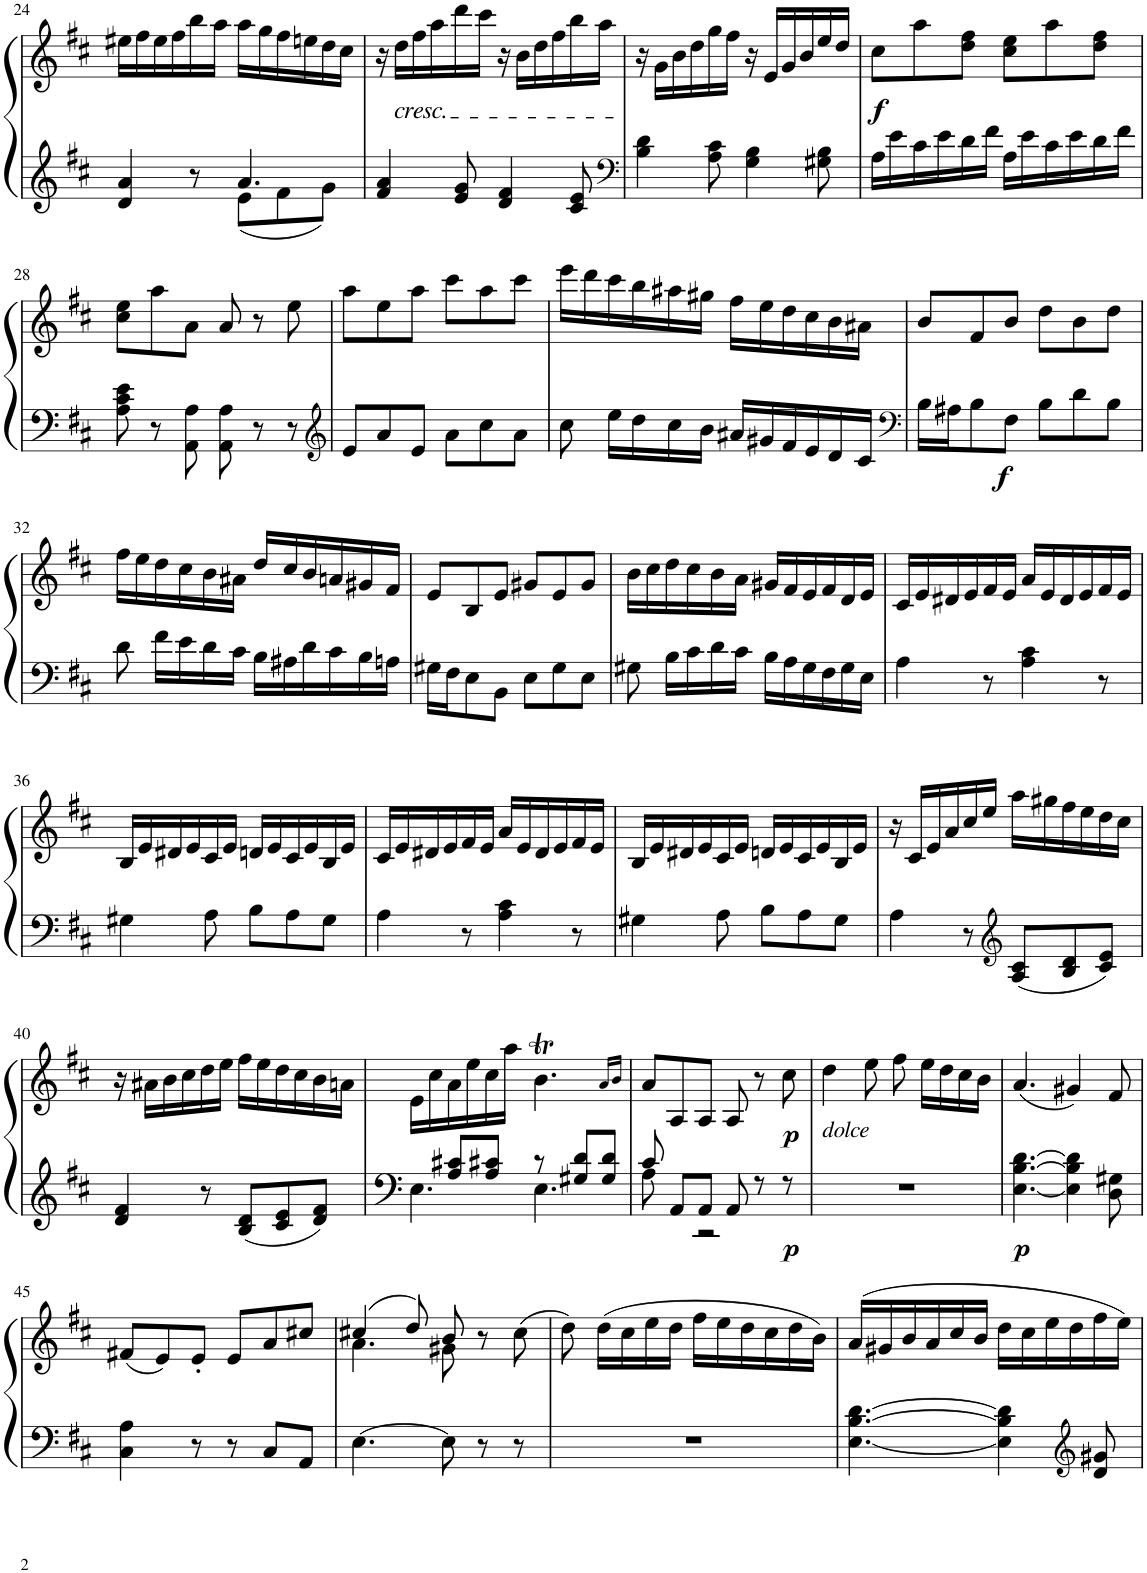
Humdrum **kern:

**kern	**dynam	**kern	**dynam
*part2	*part2	*part1	*part1
*staff2	*staff2	*staff1	*staff1
*I"Piano	*	*I"Piano	*
*I'Pno	*	*I'Pno	*
!!LO:PB:g=z
*clefG2	*	*clefG2	*
*k[f#c#]	*	*k[f#c#]	*
*M6/8	*	*M6/8	*
=24	=24	=24	=24
*^	*	*	*
4d/ 4a/	4.ryy	.	16ee#X\LL	.
.	.	.	16ff#\	.
.	.	.	16ee#\	.
.	.	.	16ff#\	.
8r	.	.	16bb\	.
.	.	.	16aa\JJ	.
4.a/	(8e\L	.	16aa\LL	.
.	.	.	16gg\	.
.	8f#\	.	16ff#\	.
.	.	.	16een\	.
.	8g\J)	.	16dd\	.
.	.	.	16cc#\JJ	.
*v	*v	*	*	*
=25	=25	=25	=25
4f#/ 4a/	.	16r	.
!	!	!LO:TX:b:i:t=cresc.	!
.	.	16dd\LL	.
.	.	16ff#\	.
.	.	16aa\	.
8e/ 8g/	.	16ddd\	.
.	.	16ccc#\JJ	.
4d/ 4f#/	.	16r	.
.	.	16b\LL	.
.	.	16dd\	.
.	.	16ff#\	.
8c#/ 8e/	.	16bb\	.
.	.	16aa\JJ	.
=26	=26	=26	=26
*clefF4	*	*	*
4B\ 4d\	.	16r	.
.	.	16g\LL	.
.	.	16b\	.
.	.	16dd\	.
8A\ 8c#\	.	16gg\	.
.	.	16ff#\JJ	.
4G\ 4B\	.	16r	.
.	.	16e/LL	.
.	.	16g/	.
.	.	16b/	.
8G#X\ 8B\	.	16ee/	.
.	.	16dd/JJ	.
=27	=27	=27	=27
!	!	!	!LO:DY:b
16A\LL	.	8cc#\L	f
16e\	.	.	.
16c#\	.	8aa\	.
16e\	.	.	.
16d\	.	8dd\ 8ff#\J	.
16f#\JJ	.	.	.
16A\LL	.	8cc#\ 8ee\L	.
16e\	.	.	.
16c#\	.	8aa\	.
16e\	.	.	.
16d\	.	8dd\ 8ff#\J	.
16f#\JJ	.	.	.
!!LO:LB:g=z
=28	=28	=28	=28
8A\ 8c#\ 8e\	.	8cc#\ 8ee\L	.
8r	.	8aa\	.
8AA\ 8A\	.	8a\J	.
8AA\ 8A\	.	8a/	.
8r	.	8r	.
8r	.	8ee\	.
=29	=29	=29	=29
*clefG2	*	*	*
8e/L	.	8aa\L	.
8a/	.	8ee\	.
8e/J	.	8aa\J	.
8a\L	.	8ccc#\L	.
8cc#\	.	8aa\	.
8a\J	.	8ccc#\J	.
=30	=30	=30	=30
8cc#\	.	16eee\LL	.
.	.	16ddd\	.
16ee\LL	.	16ccc#\	.
16dd\	.	16bb\	.
16cc#\	.	16aa#X\	.
16b\JJ	.	16gg#X\JJ	.
16a#X/LL	.	16ff#\LL	.
16g#X/	.	16ee\	.
16f#/	.	16dd\	.
16e/	.	16cc#\	.
16d/	.	16b\	.
16c#/JJ	.	16a#X\JJ	.
=31	=31	=31	=31
*clefF4	*	*	*
16B\LL	.	8b/L	.
16A#X\J	.	.	.
8B\	.	8f#/	.
!	!LO:DY:b	!	!
8F#\J	f	8b/J	.
8B\L	.	8dd\L	.
8d\	.	8b\	.
8B\J	.	8dd\J	.
!!LO:LB:g=z
=32	=32	=32	=32
8d\	.	16ff#\LL	.
.	.	16ee\	.
16f#\LL	.	16dd\	.
16e\	.	16cc#\	.
16d\	.	16b\	.
16c#\JJ	.	16a#X\JJ	.
16B\LL	.	16dd/LL	.
16A#X\	.	16cc#/	.
16d\	.	16b/	.
16c#\	.	16an/	.
16B\	.	16g#X/	.
16An\JJ	.	16f#/JJ	.
=33	=33	=33	=33
16G#X\LL	.	8e/L	.
16F#\J	.	.	.
8E\	.	8B/	.
8BB\J	.	8e/J	.
8E\L	.	8g#X/L	.
8G#\	.	8e/	.
8E\J	.	8g#/J	.
=34	=34	=34	=34
8G#X\	.	16b\LL	.
.	.	16cc#\	.
16B\LL	.	16dd\	.
16c#\	.	16cc#\	.
16d\	.	16b\	.
16c#\JJ	.	16a\JJ	.
16B\LL	.	16g#X/LL	.
16A\	.	16f#/	.
16G#\	.	16e/	.
16F#\	.	16f#/	.
16G#\	.	16d/	.
16E\JJ	.	16e/JJ	.
=35	=35	=35	=35
4A\	.	16c#/LL	.
.	.	16e/	.
.	.	16d#X/	.
.	.	16e/	.
8r	.	16f#/	.
.	.	16e/JJ	.
4A\ 4c#\	.	16a/LL	.
.	.	16e/	.
.	.	16d#/	.
.	.	16e/	.
8r	.	16f#/	.
.	.	16e/JJ	.
!!LO:LB:g=z
=36	=36	=36	=36
4G#X\	.	16B/LL	.
.	.	16e/	.
.	.	16d#X/	.
.	.	16e/	.
8A\	.	16c#/	.
.	.	16e/JJ	.
8B\L	.	16dn/LL	.
.	.	16e/	.
8A\	.	16c#/	.
.	.	16e/	.
8G#\J	.	16B/	.
.	.	16e/JJ	.
=37	=37	=37	=37
4A\	.	16c#/LL	.
.	.	16e/	.
.	.	16d#X/	.
.	.	16e/	.
8r	.	16f#/	.
.	.	16e/JJ	.
4A\ 4c#\	.	16a/LL	.
.	.	16e/	.
.	.	16d#/	.
.	.	16e/	.
8r	.	16f#/	.
.	.	16e/JJ	.
=38	=38	=38	=38
4G#X\	.	16B/LL	.
.	.	16e/	.
.	.	16d#X/	.
.	.	16e/	.
8A\	.	16c#/	.
.	.	16e/JJ	.
8B\L	.	16dn/LL	.
.	.	16e/	.
8A\	.	16c#/	.
.	.	16e/	.
8G#\J	.	16B/	.
.	.	16e/JJ	.
=39	=39	=39	=39
4A\	.	16r	.
.	.	16c#/LL	.
.	.	16e/	.
.	.	16a/	.
8r	.	16cc#/	.
.	.	16ee/JJ	.
*clefG2	*	*	*
(8A/ 8c#/L	.	16aa\LL	.
.	.	16gg#X\	.
8B/ 8d/	.	16ff#\	.
.	.	16ee\	.
8c#/ 8e/J)	.	16dd\	.
.	.	16cc#\JJ	.
!!LO:LB:g=z
=40	=40	=40	=40
4d/ 4f#/	.	16r	.
.	.	16a#X\LL	.
.	.	16b\	.
.	.	16cc#\	.
8r	.	16dd\	.
.	.	16ee\JJ	.
(8B/ 8d/L	.	16ff#\LL	.
.	.	16ee\	.
8c#/ 8e/	.	16dd\	.
.	.	16cc#\	.
8d/ 8f#/J)	.	16b\	.
.	.	16an\JJ	.
=41	=41	=41	=41
*^	*	*	*
8ryy	4.E\	.	16e\LL	.
.	.	.	16cc#\	.
8A/ 8c#X/L	.	.	16a\	.
.	.	.	16ee\	.
8A/ 8c#X/J	.	.	16cc#\	.
.	.	.	16aa\JJ	.
8r	4.E\	.	4.bT\	.
8G#X/ 8d/L	.	.	.	.
8G#/ 8d/J	.	.	.	.
*v	*v	*	*	*
.	.	16qa/LL	.
.	.	16qb/JJ	.
=42	=42	=42	=42
*^	*	*	*
*	*^	*	*	*
8c#/	8A\	2ryy	.	8a/L	.
8AA/L	8ryy	.	.	8A/	.
8AA/J	2r	.	.	8A/J	.
8AA/	.	.	.	8A/	.
4ryy	.	8r	.	8r	.
!	!	!	!LO:DY:b	!	!LO:DY:b
.	.	8r	p	8cc#\	p
=43	=43	=43	=43	=43	=43
!	!	!	!	!LO:TX:b:i:t=dolce	!
*v	*v	*v	*	*	*
2.r	.	4dd\	.
.	.	8ee\	.
.	.	8ff#\	.
.	.	16ee\LL	.
.	.	16dd\	.
.	.	16cc#\	.
.	.	16b\JJ	.
=44	=44	=44	=44
!	!LO:DY:b	!	!
[4.E\ [4.B\ [4.d\	p	(4.a/	.
4E\] 4B\] 4d\]	.	4g#X/)	.
8D\ 8G#X\	.	8f#/	.
!!LO:LB:g=z
=45	=45	=45	=45
4C#\ 4A\	.	(8f#X/L	.
.	.	8e/)	.
8r	.	8e'/J	.
8r	.	8e/L	.
8C#/L	.	8a/	.
8AA/J	.	8cc#X/J	.
=46	=46	=46	=46
*	*	*^	*
[4.E\	.	(4cc#X/	4.a\	.
.	.	8dd/)	.	.
8E\]	.	8b/	8g#X\	.
8r	.	8r	4ryy	.
8r	.	(>8cc#\	.	.
*	*	*v	*v	*
=47	=47	=47	=47
2.r	.	8dd\)	.
.	.	(16dd\LL	.
.	.	16cc#\	.
.	.	16ee\	.
.	.	16dd\JJ	.
.	.	16ff#\LL	.
.	.	16ee\	.
.	.	16dd\	.
.	.	16cc#\	.
.	.	16dd\	.
.	.	16b\JJ)	.
=48	=48	=48	=48
[4.E\ [4.B\ [4.d\	.	(16a/LL	.
.	.	16g#X/	.
.	.	16b/	.
.	.	16a/	.
.	.	16cc#/	.
.	.	16b/JJ	.
4E\] 4B\] 4d\]	.	16dd\LL	.
.	.	16cc#\	.
.	.	16ee\	.
.	.	16dd\	.
*clefG2	*	*	*
8d/ 8g#X/	.	16ff#\	.
.	.	16ee\JJ)	.
=	=	=	=
*-	*-	*-	*-
